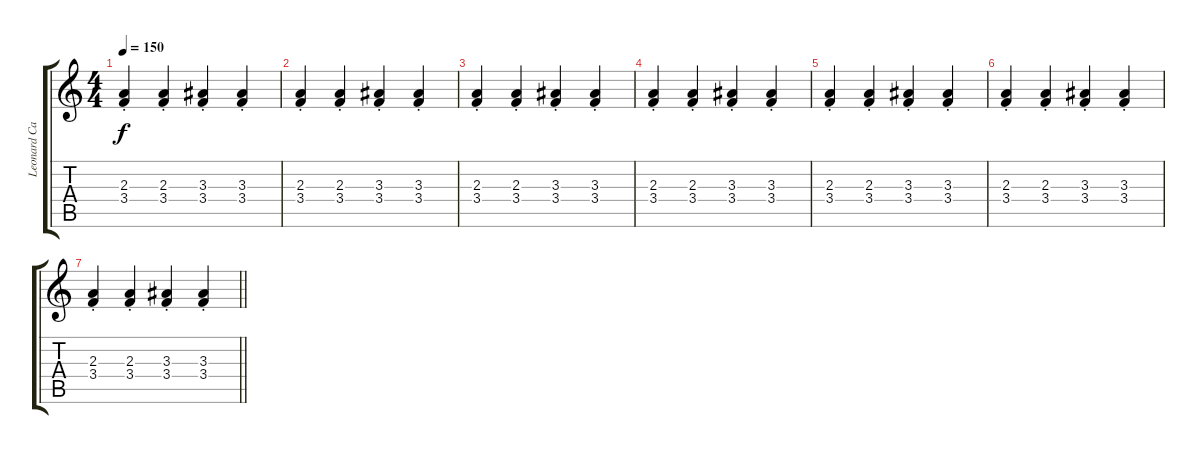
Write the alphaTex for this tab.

\track ("Leonard Caston" "Leonard Ca") {instrument electricguitarjazz}
\staff {score tabs}
\tuning (E4 B3 G3 D3 A2 E2) {hide}
\ts (4 4)
\tempo 150
\clef g2
\ks c
(2.3{st} 3.4{st}).4{dy f} (2.3{st} 3.4{st}).4 (3.3{st} 3.4{st}).4 (3.3{st} 3.4{st}).4 |
(2.3{st} 3.4{st}).4{volume 5} (2.3{st} 3.4{st}).4 (3.3{st} 3.4{st}).4 (3.3{st} 3.4{st}).4 |
(2.3{st} 3.4{st}).4{volume 4} (2.3{st} 3.4{st}).4 (3.3{st} 3.4{st}).4 (3.3{st} 3.4{st}).4 |
(2.3{st} 3.4{st}).4{volume 3} (2.3{st} 3.4{st}).4 (3.3{st} 3.4{st}).4 (3.3{st} 3.4{st}).4 |
(2.3{st} 3.4{st}).4{volume 2} (2.3{st} 3.4{st}).4 (3.3{st} 3.4{st}).4 (3.3{st} 3.4{st}).4 |
(2.3{st} 3.4{st}).4{volume 1} (2.3{st} 3.4{st}).4 (3.3{st} 3.4{st}).4 (3.3{st} 3.4{st}).4 |
\barLineRight lightlight
(2.3{st} 3.4{st}).4{volume 0} (2.3{st} 3.4{st}).4 (3.3{st} 3.4{st}).4 (3.3{st} 3.4{st}).4
